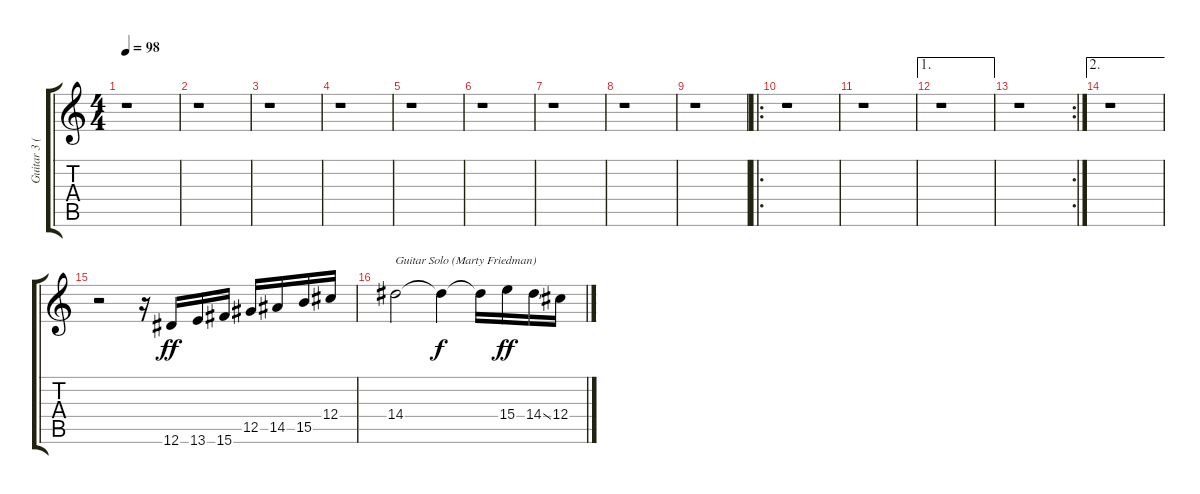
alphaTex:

\track ("Guitar 3 (Fills and Solo)" "Guitar 3 (") {instrument distortionguitar}
\staff {score tabs}
\tuning (Eb4 Bb3 Gb3 Db3 Ab2 Eb2) {hide}
\ts (4 4)
\tempo 98
\clef g2
\ks c
r.1{dy f} |
r.1 |
r.1 |
r.1 |
r.1 |
r.1 |
r.1 |
r.1 |
r.1 |
\ro
r.1 |
r.1 |
\ae 1
r.1 |
\rc 2
r.1 |
\ae 2
r.1 |
r.2{balance 16} r.16 12.6.16{dy ff} 13.6.16 15.6.16 12.5.16 14.5.16 15.5.16 12.4.16 |
14.4.2{txt "Guitar Solo (Marty Friedman)"} 14.4{t}.4{dy f} 14.4{t}.16 15.4.16{dy ff} 14.4{ss}.16 12.4.16
